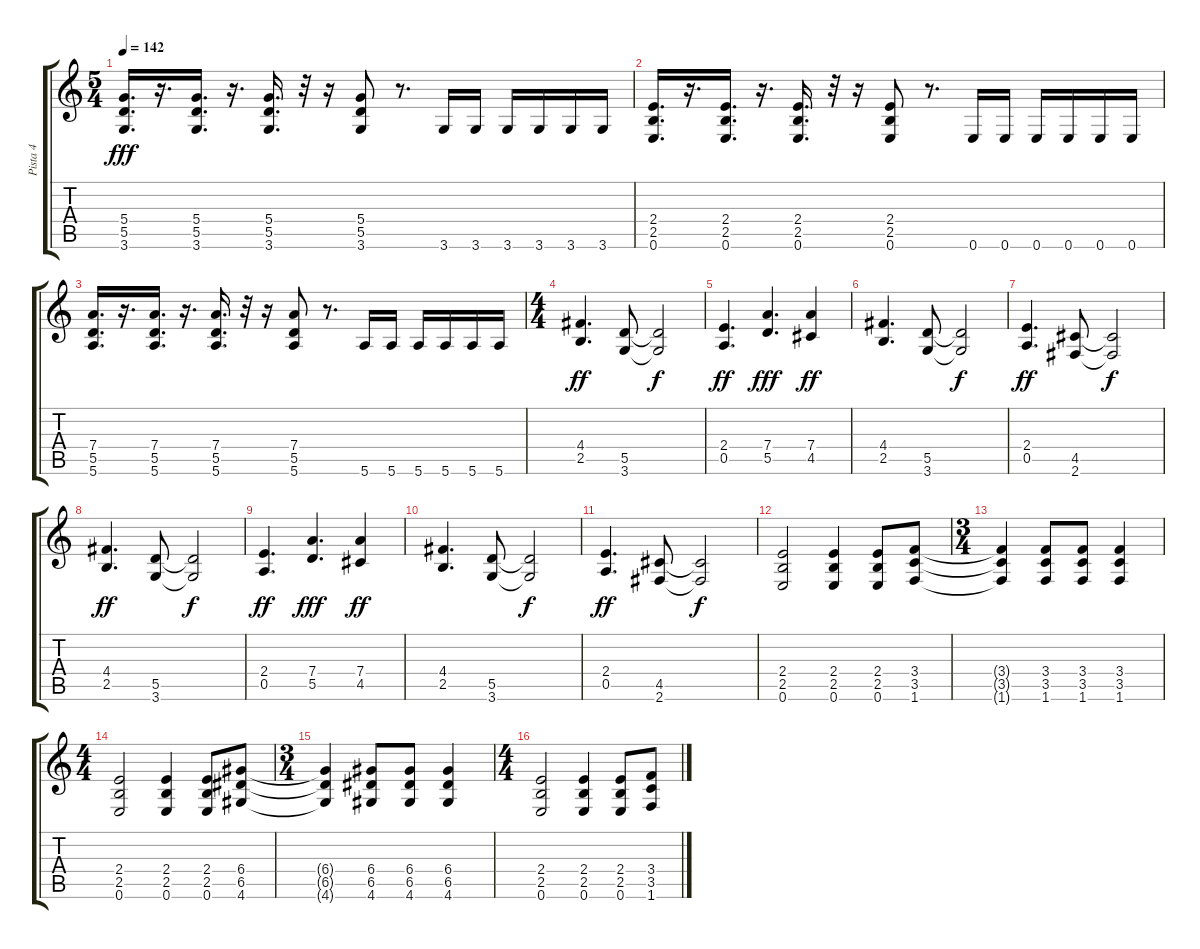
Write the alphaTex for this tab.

\track ("Pista 4" "Pista 4") {instrument distortionguitar}
\staff {score tabs}
\tuning (E4 B3 G3 D3 A2 E2) {hide}
\ts (5 4)
\tempo 142
\clef g2
\ks c
(5.4 5.5 3.6).16{d dy fff} r.16{d} (5.4 5.5 3.6).16{d} r.16{d} (5.4 5.5 3.6).16{d} r.32 r.16 (5.4 5.5 3.6).8 r.8{d} 3.6.16 3.6.16 3.6.16 3.6.16 3.6.16 3.6.16 |
(2.4 2.5 0.6).16{d} r.16{d} (2.4 2.5 0.6).16{d} r.16{d} (2.4 2.5 0.6).16{d} r.32 r.16 (2.4 2.5 0.6).8 r.8{d} 0.6.16 0.6.16 0.6.16 0.6.16 0.6.16 0.6.16 |
(7.4 5.5 5.6).16{d} r.16{d} (7.4 5.5 5.6).16{d} r.16{d} (7.4 5.5 5.6).16{d} r.32 r.16 (7.4 5.5 5.6).8 r.8{d} 5.6.16 5.6.16 5.6.16 5.6.16 5.6.16 5.6.16 |
\ts (4 4)
(4.4 2.5).4{d dy ff} (5.5 3.6).8 (5.5{t} 3.6{t}).2{dy f} |
(2.4 0.5).4{d dy ff} (7.4 5.5).4{d dy fff} (7.4 4.5).4{dy ff} |
(4.4 2.5).4{d} (5.5 3.6).8 (5.5{t} 3.6{t}).2{dy f} |
(2.4 0.5).4{d dy ff} (4.5 2.6).8 (4.5{t} 2.6{t}).2{dy f} |
(4.4 2.5).4{d dy ff} (5.5 3.6).8 (5.5{t} 3.6{t}).2{dy f} |
(2.4 0.5).4{d dy ff} (7.4 5.5).4{d dy fff} (7.4 4.5).4{dy ff} |
(4.4 2.5).4{d} (5.5 3.6).8 (5.5{t} 3.6{t}).2{dy f} |
(2.4 0.5).4{d dy ff} (4.5 2.6).8 (4.5{t} 2.6{t}).2{dy f} |
(2.4 2.5 0.6).2 (2.4 2.5 0.6).4 (2.4 2.5 0.6).8 (3.4 3.5 1.6).8 |
\ts (3 4)
(3.4{t} 3.5{t} 1.6{t}).4 (3.4 3.5 1.6).8 (3.4 3.5 1.6).8 (3.4 3.5 1.6).4 |
\ts (4 4)
(2.4 2.5 0.6).2 (2.4 2.5 0.6).4 (2.4 2.5 0.6).8 (6.4 6.5 4.6).8 |
\ts (3 4)
(6.4{t} 6.5{t} 4.6{t}).4 (6.4 6.5 4.6).8 (6.4 6.5 4.6).8 (6.4 6.5 4.6).4 |
\ts (4 4)
(2.4 2.5 0.6).2 (2.4 2.5 0.6).4 (2.4 2.5 0.6).8 (3.4 3.5 1.6).8
